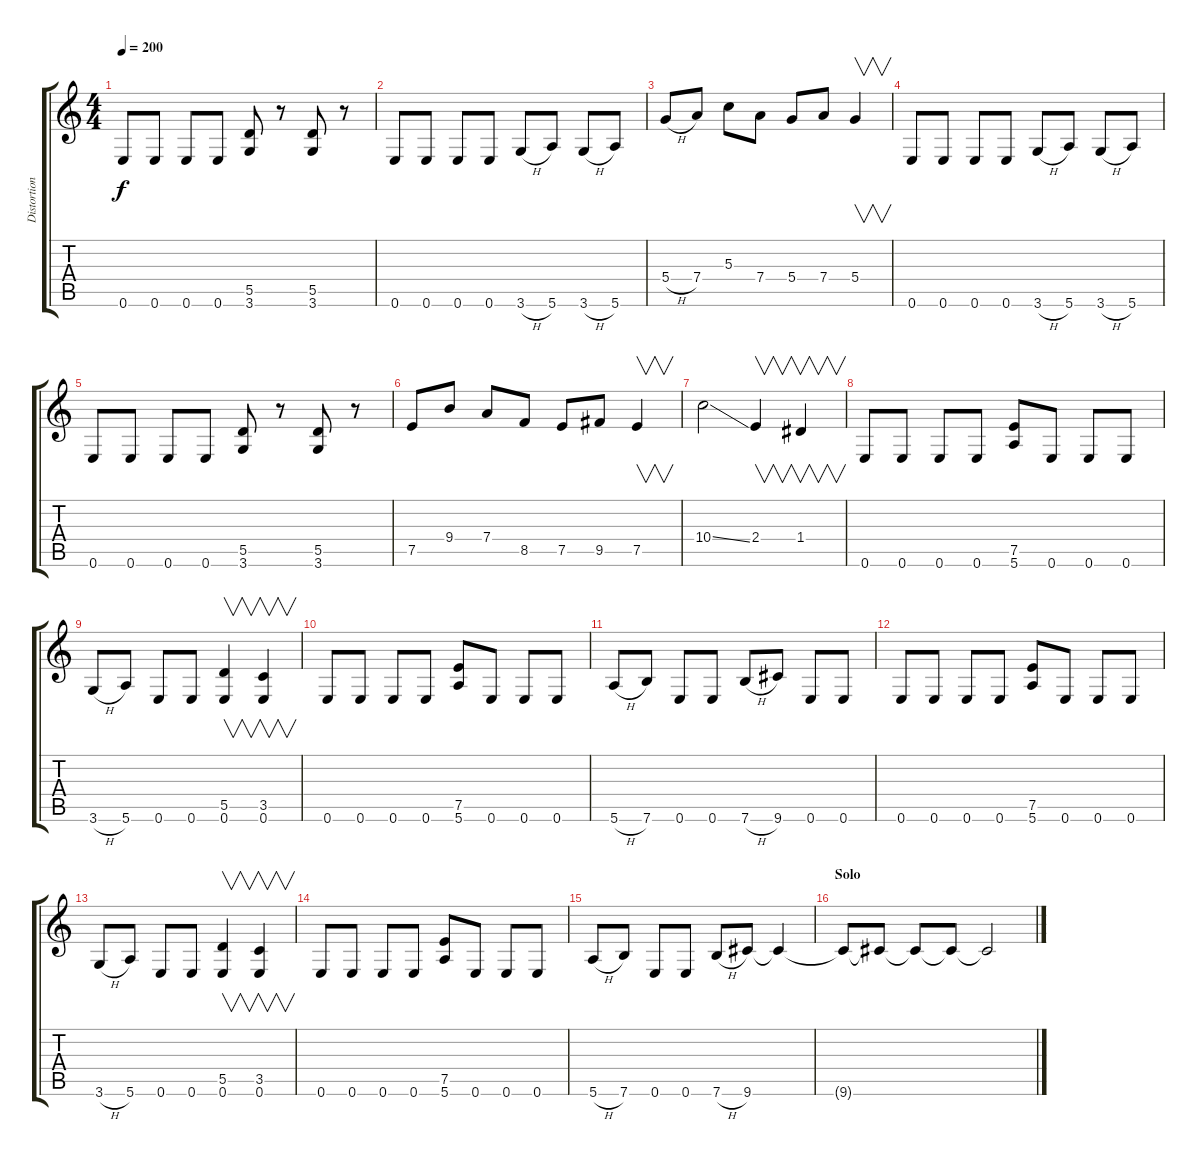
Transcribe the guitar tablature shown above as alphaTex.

\track ("Distortion Guitar 1" "Distortion") {instrument distortionguitar}
\staff {score tabs}
\tuning (E4 B3 G3 D3 A2 E2) {hide}
\ts (4 4)
\tempo 200
\clef g2
\ks c
0.6.8{dy f} 0.6.8 0.6.8 0.6.8 (5.5 3.6).8 r.8 (5.5 3.6).8 r.8 |
0.6.8 0.6.8 0.6.8 0.6.8 3.6{h}.8 5.6.8 3.6{h}.8 5.6.8 |
5.4{h}.8 7.4.8 5.3.8 7.4.8 5.4.8 7.4.8 5.4.4{v} |
0.6.8 0.6.8 0.6.8 0.6.8 3.6{h}.8 5.6.8 3.6{h}.8 5.6.8 |
0.6.8 0.6.8 0.6.8 0.6.8 (5.5 3.6).8 r.8 (5.5 3.6).8 r.8 |
7.5.8 9.4.8 7.4.8 8.5.8 7.5.8 9.5.8 7.5.4{v} |
10.4{ss}.2 2.4.4{v} 1.4.4{v} |
0.6.8 0.6.8 0.6.8 0.6.8 (7.5 5.6).8 0.6.8 0.6.8 0.6.8 |
3.6{h}.8 5.6.8 0.6.8 0.6.8 (5.5 0.6).4{v} (3.5 0.6).4{v} |
0.6.8 0.6.8 0.6.8 0.6.8 (7.5 5.6).8 0.6.8 0.6.8 0.6.8 |
5.6{h}.8 7.6.8 0.6.8 0.6.8 7.6{h}.8 9.6.8 0.6.8 0.6.8 |
0.6.8 0.6.8 0.6.8 0.6.8 (7.5 5.6).8 0.6.8 0.6.8 0.6.8 |
3.6{h}.8 5.6.8 0.6.8 0.6.8 (5.5 0.6).4{v} (3.5 0.6).4{v} |
0.6.8 0.6.8 0.6.8 0.6.8 (7.5 5.6).8 0.6.8 0.6.8 0.6.8 |
5.6{h}.8 7.6.8 0.6.8 0.6.8 7.6{h}.8 9.6.8 9.6{t}.4 |
\section ("" "Solo")
9.6{t}.8 9.6{t}.8 9.6{t}.8 9.6{t}.8 9.6{t}.2
